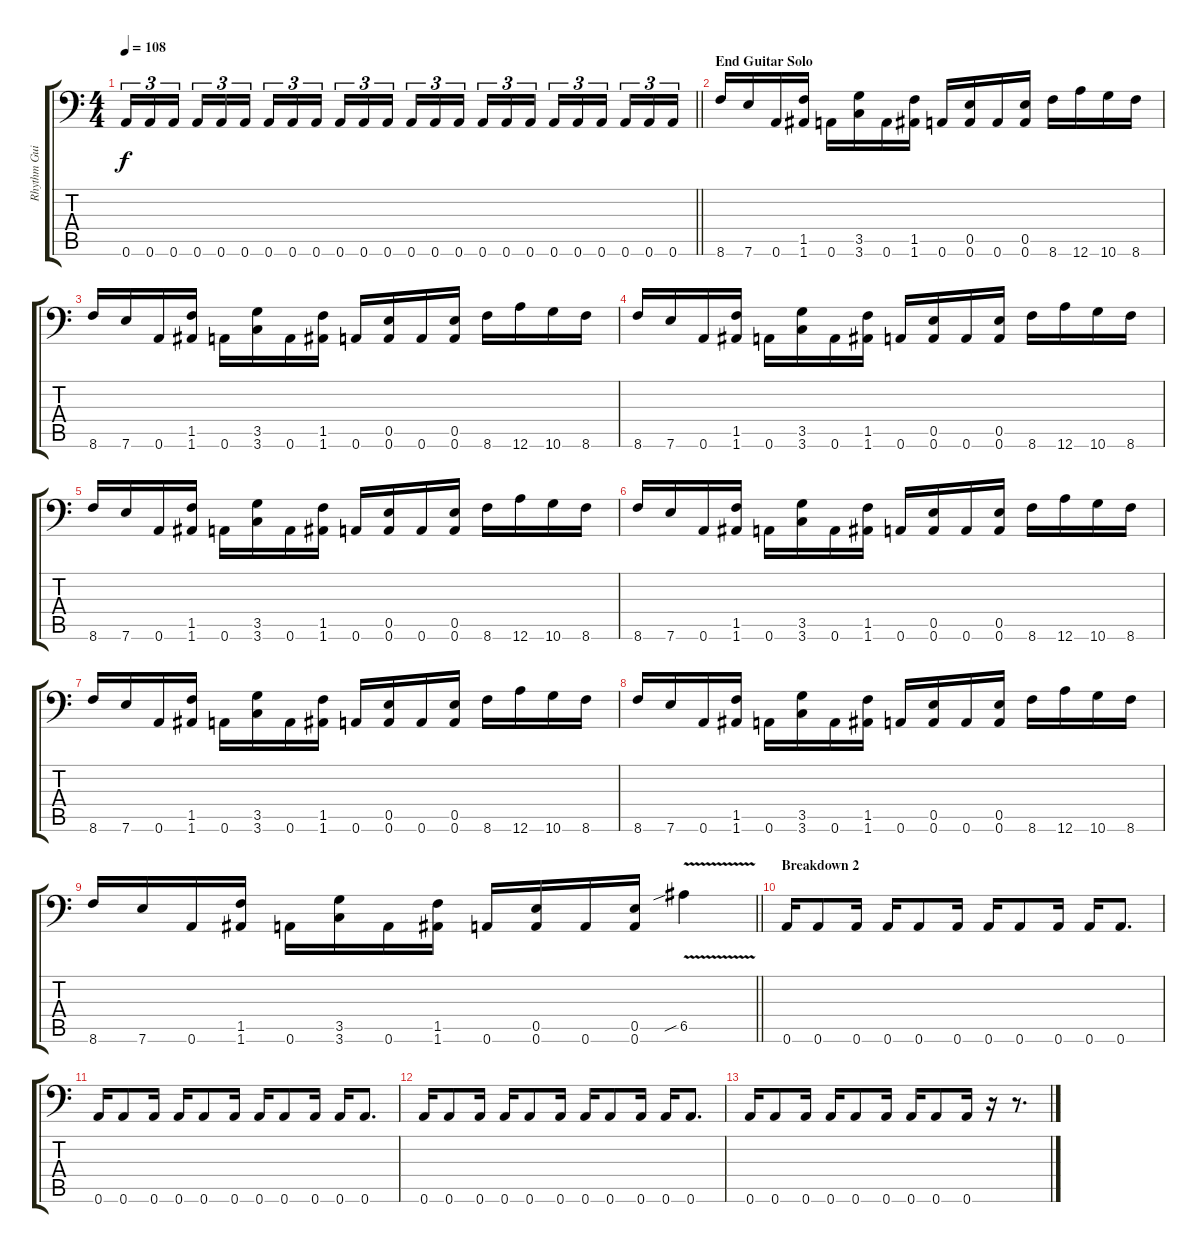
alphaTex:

\track ("Rhythm Guitar" "Rhythm Gui") {instrument distortionguitar}
\staff {score tabs}
\tuning (B3 Gb3 D3 A2 E2 A1) {hide}
\ts (4 4)
\tempo 108
\clef f4
\barLineRight lightlight
\ks c
0.6.16{tu (3 2) dy f} 0.6.16{tu (3 2)} 0.6.16{tu (3 2) beam splitsecondary} 0.6.16{tu (3 2)} 0.6.16{tu (3 2)} 0.6.16{tu (3 2)} 0.6.16{tu (3 2)} 0.6.16{tu (3 2)} 0.6.16{tu (3 2) beam splitsecondary} 0.6.16{tu (3 2)} 0.6.16{tu (3 2)} 0.6.16{tu (3 2)} 0.6.16{tu (3 2)} 0.6.16{tu (3 2)} 0.6.16{tu (3 2) beam splitsecondary} 0.6.16{tu (3 2)} 0.6.16{tu (3 2)} 0.6.16{tu (3 2)} 0.6.16{tu (3 2)} 0.6.16{tu (3 2)} 0.6.16{tu (3 2) beam splitsecondary} 0.6.16{tu (3 2)} 0.6.16{tu (3 2)} 0.6.16{tu (3 2)} |
\section ("" "End Guitar Solo")
8.6.16 7.6.16 0.6.16 (1.5 1.6).16 0.6.16 (3.5 3.6).16 0.6.16 (1.5 1.6).16 0.6.16 (0.5 0.6).16 0.6.16 (0.5 0.6).16 8.6.16 12.6.16 10.6.16 8.6.16 |
8.6.16 7.6.16 0.6.16 (1.5 1.6).16 0.6.16 (3.5 3.6).16 0.6.16 (1.5 1.6).16 0.6.16 (0.5 0.6).16 0.6.16 (0.5 0.6).16 8.6.16 12.6.16 10.6.16 8.6.16 |
8.6.16 7.6.16 0.6.16 (1.5 1.6).16 0.6.16 (3.5 3.6).16 0.6.16 (1.5 1.6).16 0.6.16 (0.5 0.6).16 0.6.16 (0.5 0.6).16 8.6.16 12.6.16 10.6.16 8.6.16 |
8.6.16 7.6.16 0.6.16 (1.5 1.6).16 0.6.16 (3.5 3.6).16 0.6.16 (1.5 1.6).16 0.6.16 (0.5 0.6).16 0.6.16 (0.5 0.6).16 8.6.16 12.6.16 10.6.16 8.6.16 |
8.6.16 7.6.16 0.6.16 (1.5 1.6).16 0.6.16 (3.5 3.6).16 0.6.16 (1.5 1.6).16 0.6.16 (0.5 0.6).16 0.6.16 (0.5 0.6).16 8.6.16 12.6.16 10.6.16 8.6.16 |
8.6.16 7.6.16 0.6.16 (1.5 1.6).16 0.6.16 (3.5 3.6).16 0.6.16 (1.5 1.6).16 0.6.16 (0.5 0.6).16 0.6.16 (0.5 0.6).16 8.6.16 12.6.16 10.6.16 8.6.16 |
8.6.16 7.6.16 0.6.16 (1.5 1.6).16 0.6.16 (3.5 3.6).16 0.6.16 (1.5 1.6).16 0.6.16 (0.5 0.6).16 0.6.16 (0.5 0.6).16 8.6.16 12.6.16 10.6.16 8.6.16 |
\barLineRight lightlight
8.6.16 7.6.16 0.6.16 (1.5 1.6).16 0.6.16 (3.5 3.6).16 0.6.16 (1.5 1.6).16 0.6.16 (0.5 0.6).16 0.6.16 (0.5 0.6).16 6.5{v sib}.4 |
\section ("" "Breakdown 2")
0.6.16 0.6.8 0.6.16 0.6.16 0.6.8 0.6.16 0.6.16 0.6.8 0.6.16 0.6.16 0.6.8{d} |
0.6.16 0.6.8 0.6.16 0.6.16 0.6.8 0.6.16 0.6.16 0.6.8 0.6.16 0.6.16 0.6.8{d} |
0.6.16 0.6.8 0.6.16 0.6.16 0.6.8 0.6.16 0.6.16 0.6.8 0.6.16 0.6.16 0.6.8{d} |
0.6.16 0.6.8 0.6.16 0.6.16 0.6.8 0.6.16 0.6.16 0.6.8 0.6.16 r.16 r.8{d}
